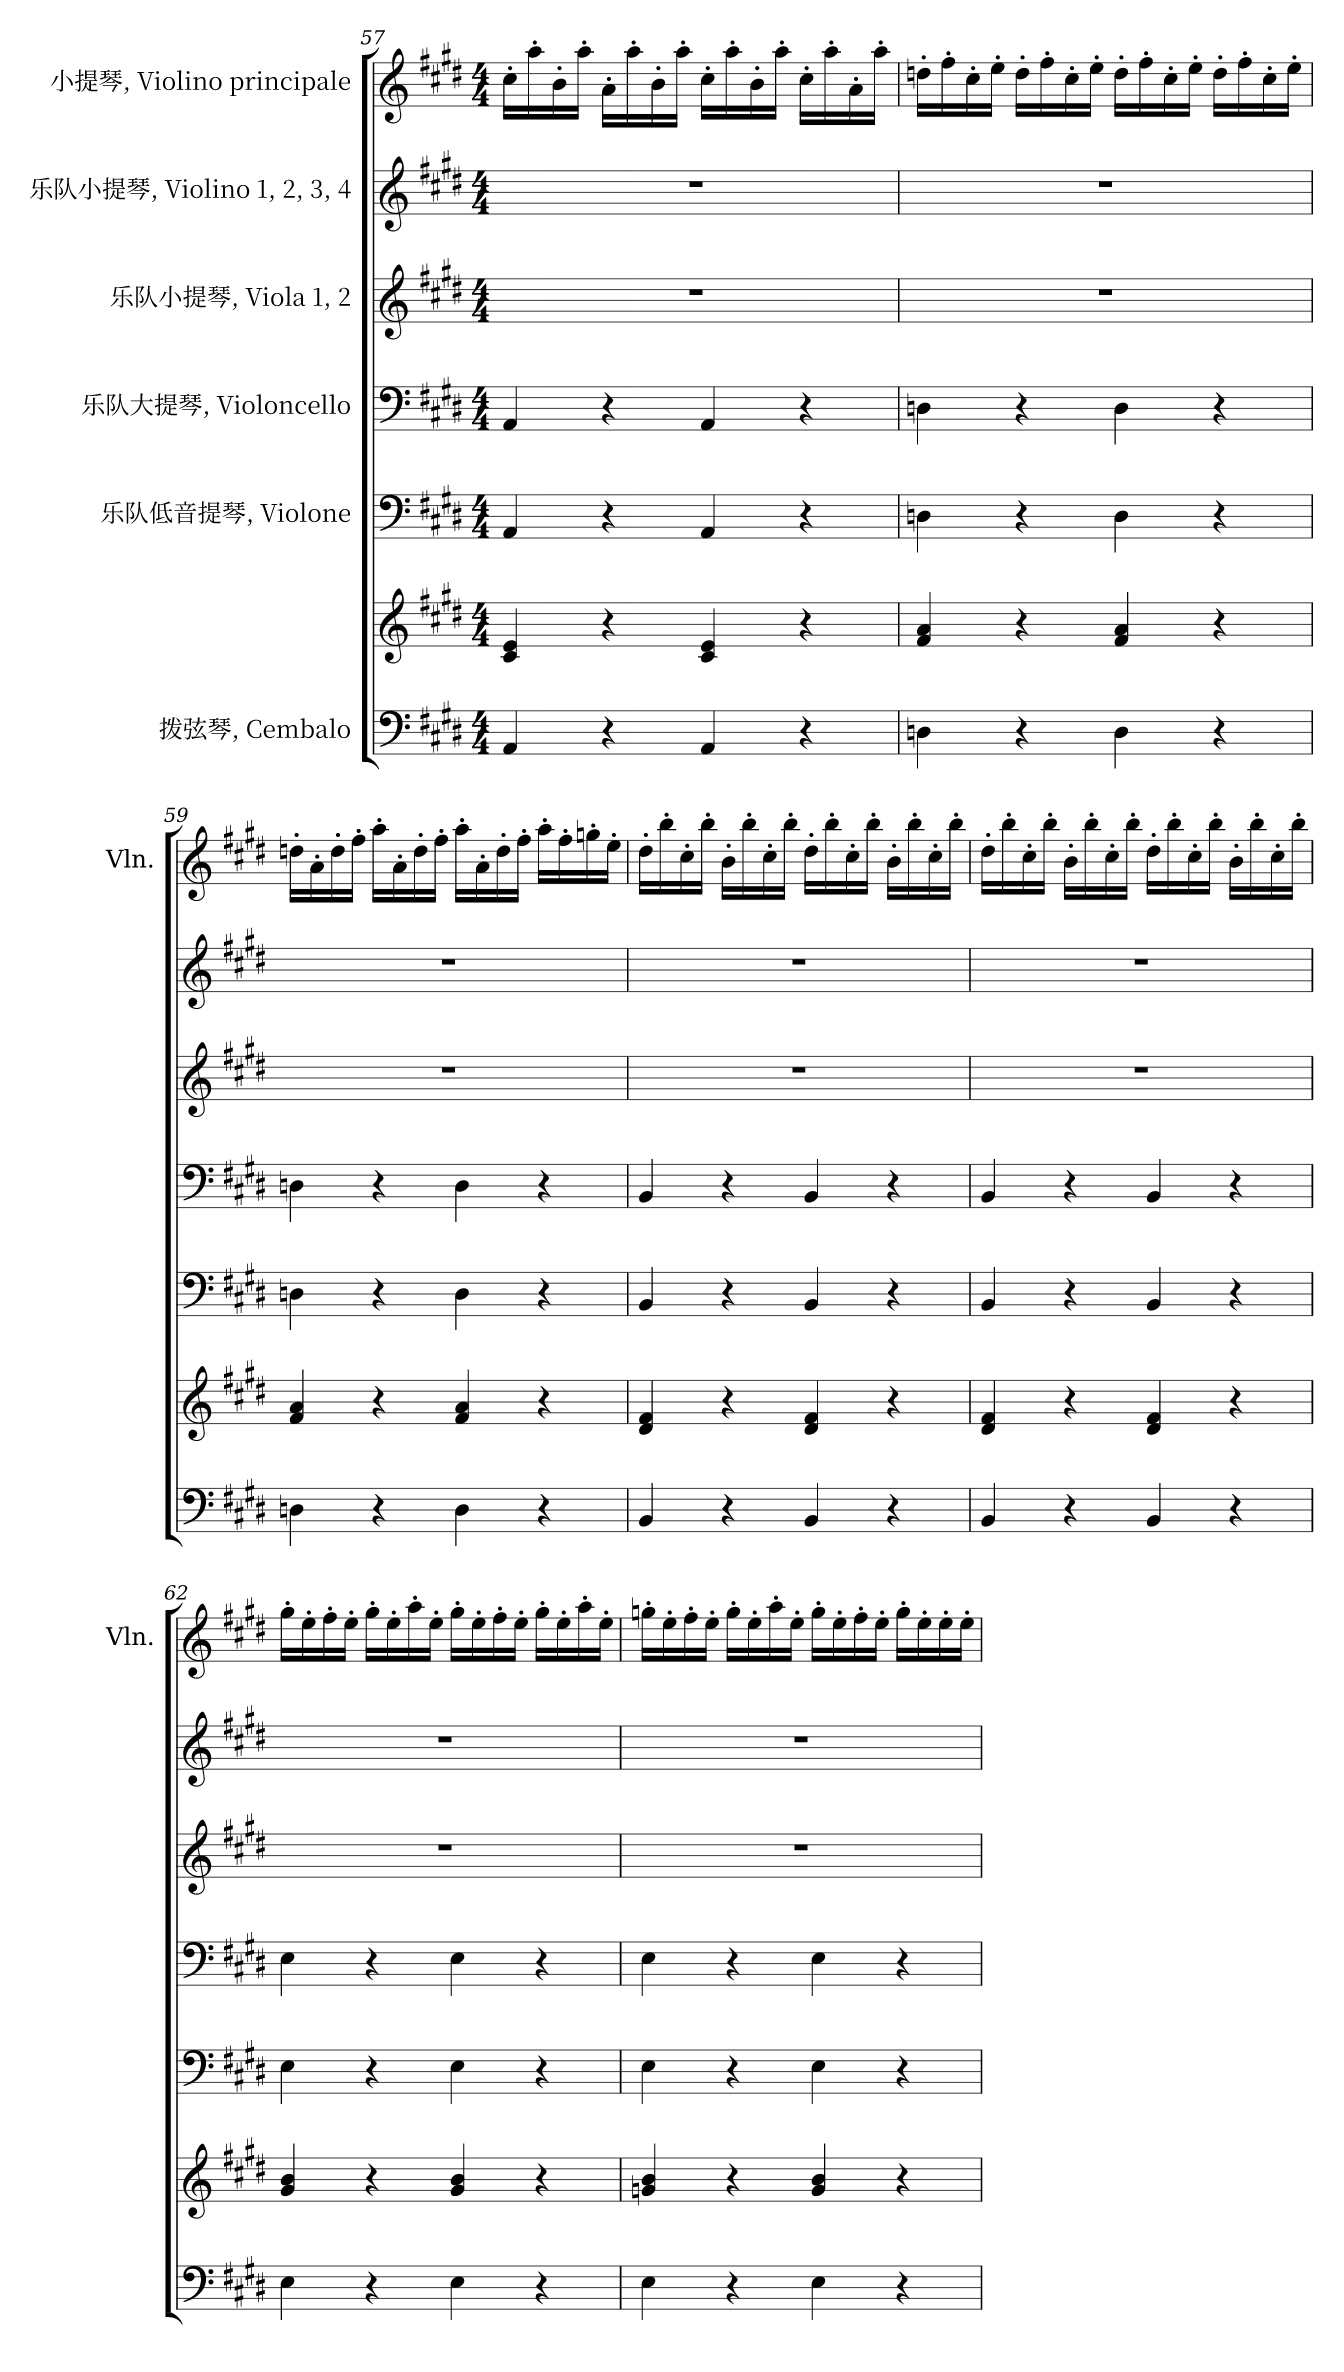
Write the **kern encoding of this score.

**kern	**kern	**kern	**kern	**kern	**kern	**kern
*part6	*part6	*part5	*part4	*part3	*part2	*part1
*staff7	*staff6	*staff5	*staff4	*staff3	*staff2	*staff1
*I"拨弦琴, Cembalo	*	*I"乐队低音提琴, Violone	*I"乐队大提琴, Violoncello	*I"乐队小提琴, Viola 1, 2	*I"乐队小提琴, Violino 1, 2, 3, 4	*I"小提琴, Violino principale
*	*	*	*	*	*	*I'Vln.
*clefF4	*clefG2	*clefF4	*clefF4	*clefG2	*clefG2	*clefG2
*	*	*ITrd7c12	*	*	*	*
*k[f#c#g#d#]	*k[f#c#g#d#]	*k[f#c#g#d#]	*k[f#c#g#d#]	*k[f#c#g#d#]	*k[f#c#g#d#]	*k[f#c#g#d#]
*M4/4	*M4/4	*M4/4	*M4/4	*M4/4	*M4/4	*M4/4
=57	=57	=57	=57	=57	=57	=57
4AA/	4c#/ 4e/	4AAA/	4AA/	1r	1r	16cc#'\LL
.	.	.	.	.	.	16aa'\
.	.	.	.	.	.	16b'\
.	.	.	.	.	.	16aa'\JJ
4r	4r	4r	4r	.	.	16a'\LL
.	.	.	.	.	.	16aa'\
.	.	.	.	.	.	16b'\
.	.	.	.	.	.	16aa'\JJ
4AA/	4c#/ 4e/	4AAA/	4AA/	.	.	16cc#'\LL
.	.	.	.	.	.	16aa'\
.	.	.	.	.	.	16b'\
.	.	.	.	.	.	16aa'\JJ
4r	4r	4r	4r	.	.	16cc#'\LL
.	.	.	.	.	.	16aa'\
.	.	.	.	.	.	16a'\
.	.	.	.	.	.	16aa'\JJ
!!LO:PB:g=z
=58	=58	=58	=58	=58	=58	=58
4Dn\	4f#/ 4a/	4DDn\	4Dn\	1r	1r	16ddn'\LL
.	.	.	.	.	.	16ff#'\
.	.	.	.	.	.	16cc#'\
.	.	.	.	.	.	16ee'\JJ
4r	4r	4r	4r	.	.	16dd'\LL
.	.	.	.	.	.	16ff#'\
.	.	.	.	.	.	16cc#'\
.	.	.	.	.	.	16ee'\JJ
4D\	4f#/ 4a/	4DD\	4D\	.	.	16dd'\LL
.	.	.	.	.	.	16ff#'\
.	.	.	.	.	.	16cc#'\
.	.	.	.	.	.	16ee'\JJ
4r	4r	4r	4r	.	.	16dd'\LL
.	.	.	.	.	.	16ff#'\
.	.	.	.	.	.	16cc#'\
.	.	.	.	.	.	16ee'\JJ
=59	=59	=59	=59	=59	=59	=59
4Dn\	4f#/ 4a/	4DDn\	4Dn\	1r	1r	16ddn'\LL
.	.	.	.	.	.	16a'\
.	.	.	.	.	.	16dd'\
.	.	.	.	.	.	16ff#'\JJ
4r	4r	4r	4r	.	.	16aa'\LL
.	.	.	.	.	.	16a'\
.	.	.	.	.	.	16dd'\
.	.	.	.	.	.	16ff#'\JJ
4D\	4f#/ 4a/	4DD\	4D\	.	.	16aa'\LL
.	.	.	.	.	.	16a'\
.	.	.	.	.	.	16dd'\
.	.	.	.	.	.	16ff#'\JJ
4r	4r	4r	4r	.	.	16aa'\LL
.	.	.	.	.	.	16ff#'\
.	.	.	.	.	.	16ggn'\
.	.	.	.	.	.	16ee'\JJ
!!LO:PB:g=z
=60	=60	=60	=60	=60	=60	=60
4BB/	4d#/ 4f#/	4BBB/	4BB/	1r	1r	16dd#'\LL
.	.	.	.	.	.	16bb'\
.	.	.	.	.	.	16cc#'\
.	.	.	.	.	.	16bb'\JJ
4r	4r	4r	4r	.	.	16b'\LL
.	.	.	.	.	.	16bb'\
.	.	.	.	.	.	16cc#'\
.	.	.	.	.	.	16bb'\JJ
4BB/	4d#/ 4f#/	4BBB/	4BB/	.	.	16dd#'\LL
.	.	.	.	.	.	16bb'\
.	.	.	.	.	.	16cc#'\
.	.	.	.	.	.	16bb'\JJ
4r	4r	4r	4r	.	.	16b'\LL
.	.	.	.	.	.	16bb'\
.	.	.	.	.	.	16cc#'\
.	.	.	.	.	.	16bb'\JJ
=61	=61	=61	=61	=61	=61	=61
4BB/	4d#/ 4f#/	4BBB/	4BB/	1r	1r	16dd#'\LL
.	.	.	.	.	.	16bb'\
.	.	.	.	.	.	16cc#'\
.	.	.	.	.	.	16bb'\JJ
4r	4r	4r	4r	.	.	16b'\LL
.	.	.	.	.	.	16bb'\
.	.	.	.	.	.	16cc#'\
.	.	.	.	.	.	16bb'\JJ
4BB/	4d#/ 4f#/	4BBB/	4BB/	.	.	16dd#'\LL
.	.	.	.	.	.	16bb'\
.	.	.	.	.	.	16cc#'\
.	.	.	.	.	.	16bb'\JJ
4r	4r	4r	4r	.	.	16b'\LL
.	.	.	.	.	.	16bb'\
.	.	.	.	.	.	16cc#'\
.	.	.	.	.	.	16bb'\JJ
!!LO:PB:g=z
=62	=62	=62	=62	=62	=62	=62
4E\	4g#/ 4b/	4EE\	4E\	1r	1r	16gg#'\LL
.	.	.	.	.	.	16ee'\
.	.	.	.	.	.	16ff#'\
.	.	.	.	.	.	16ee'\JJ
4r	4r	4r	4r	.	.	16gg#'\LL
.	.	.	.	.	.	16ee'\
.	.	.	.	.	.	16aa'\
.	.	.	.	.	.	16ee'\JJ
4E\	4g#/ 4b/	4EE\	4E\	.	.	16gg#'\LL
.	.	.	.	.	.	16ee'\
.	.	.	.	.	.	16ff#'\
.	.	.	.	.	.	16ee'\JJ
4r	4r	4r	4r	.	.	16gg#'\LL
.	.	.	.	.	.	16ee'\
.	.	.	.	.	.	16aa'\
.	.	.	.	.	.	16ee'\JJ
=63	=63	=63	=63	=63	=63	=63
4E\	4gn/ 4b/	4EE\	4E\	1r	1r	16ggn'\LL
.	.	.	.	.	.	16ee'\
.	.	.	.	.	.	16ff#'\
.	.	.	.	.	.	16ee'\JJ
4r	4r	4r	4r	.	.	16gg'\LL
.	.	.	.	.	.	16ee'\
.	.	.	.	.	.	16aa'\
.	.	.	.	.	.	16ee'\JJ
4E\	4g/ 4b/	4EE\	4E\	.	.	16gg'\LL
.	.	.	.	.	.	16ee'\
.	.	.	.	.	.	16ff#'\
.	.	.	.	.	.	16ee'\JJ
4r	4r	4r	4r	.	.	16gg'\LL
.	.	.	.	.	.	16ee'\
.	.	.	.	.	.	16ee'\
.	.	.	.	.	.	16ee'\JJ
=	=	=	=	=	=	=
*-	*-	*-	*-	*-	*-	*-
